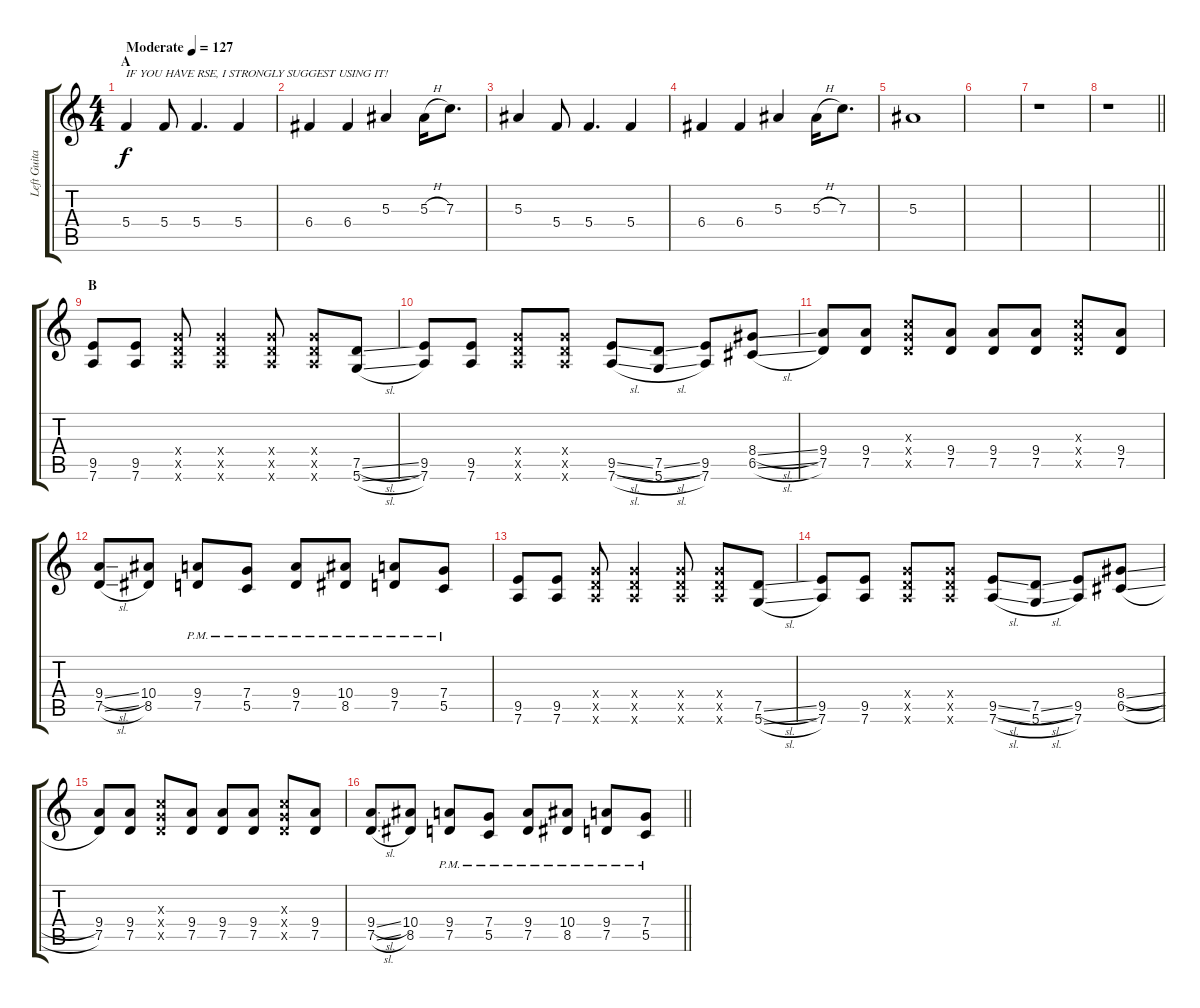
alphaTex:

\track ("Left Guitar" "Left Guita") {instrument distortionguitar}
\staff {score tabs}
\tuning (D4 A3 F3 C3 G2 D2) {hide}
\ts (4 4)
\section ("" "A")
\tempo (127 "Moderate")
\clef g2
\ks c
5.4.4{txt "IF YOU HAVE RSE, I STRONGLY SUGGEST USING IT!" dy f instrument distortionguitar} 5.4.8 5.4.4{d} 5.4.4 |
6.4.4 6.4.4 5.3.4 5.3{h}.16 7.3.8{d} |
5.3.4 5.4.8 5.4.4{d} 5.4.4 |
6.4.4 6.4.4 5.3.4 5.3{h}.16 7.3.8{d} |
5.3.1{txt ""} |
|
r.1 |
\barLineRight lightlight
r.1 |
\section ("" "B")
(9.5 7.6).8 (9.5 7.6).8 (7.4{x} 7.5{x} 7.6{x}).8 (7.4{x} 7.5{x} 7.6{x}).4 (7.4{x} 7.5{x} 7.6{x}).8 (7.4{x} 7.5{x} 7.6{x}).8 (7.5{sl} 5.6{sl}).8 |
(9.5 7.6).8 (9.5 7.6).8 (7.4{x} 7.5{x} 7.6{x}).8 (7.4{x} 7.5{x} 7.6{x}).8 (9.5{sl} 7.6{sl}).8 (7.5{sl} 5.6{sl}).8 (9.5 7.6).8 (8.4{sl} 6.5{sl}).8 |
(9.4 7.5).8 (9.4 7.5).8 (7.3{x} 7.4{x} 7.5{x}).8 (9.4 7.5).8 (9.4 7.5).8 (9.4 7.5).8 (7.3{x} 7.4{x} 7.5{x}).8 (9.4 7.5).8 |
(9.4{sl} 7.5{sl}).8 (10.4 8.5).8 (9.4{pm} 7.5{pm}).8 (7.4{pm} 5.5{pm}).8 (9.4{pm} 7.5{pm}).8 (10.4{pm} 8.5{pm}).8 (9.4{pm} 7.5{pm}).8 (7.4{pm} 5.5{pm}).8 |
(9.5 7.6).8 (9.5 7.6).8 (7.4{x} 7.5{x} 7.6{x}).8 (7.4{x} 7.5{x} 7.6{x}).4 (7.4{x} 7.5{x} 7.6{x}).8 (7.4{x} 7.5{x} 7.6{x}).8 (7.5{sl} 5.6{sl}).8 |
(9.5 7.6).8 (9.5 7.6).8 (7.4{x} 7.5{x} 7.6{x}).8 (7.4{x} 7.5{x} 7.6{x}).8 (9.5{sl} 7.6{sl}).8 (7.5{sl} 5.6{sl}).8 (9.5 7.6).8 (8.4{sl} 6.5{sl}).8 |
(9.4 7.5).8 (9.4 7.5).8 (7.3{x} 7.4{x} 7.5{x}).8 (9.4 7.5).8 (9.4 7.5).8 (9.4 7.5).8 (7.3{x} 7.4{x} 7.5{x}).8 (9.4 7.5).8 |
\barLineRight lightlight
(9.4{sl} 7.5{sl}).8 (10.4 8.5).8 (9.4{pm} 7.5{pm}).8 (7.4{pm} 5.5{pm}).8 (9.4{pm} 7.5{pm}).8 (10.4{pm} 8.5{pm}).8 (9.4{pm} 7.5{pm}).8 (7.4{pm} 5.5{pm}).8
